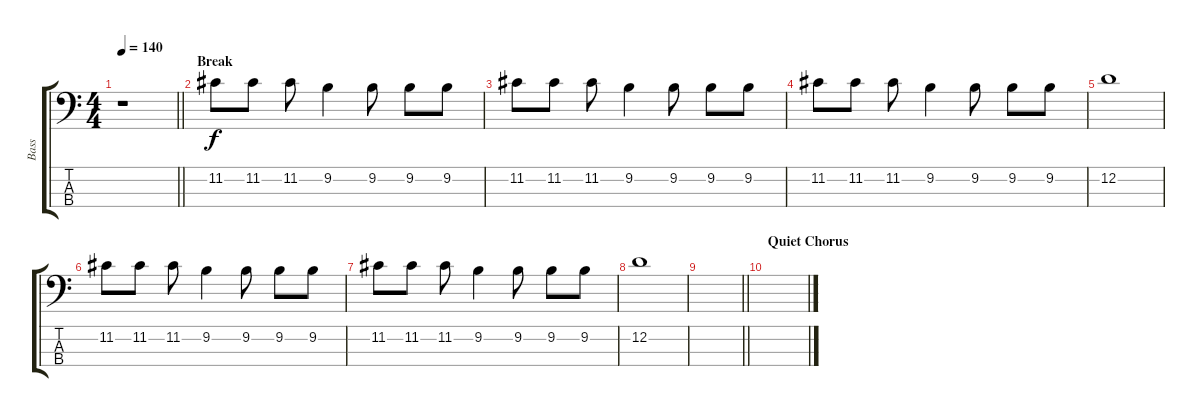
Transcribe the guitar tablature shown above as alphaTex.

\track ("Bass" "Bass") {instrument electricbasspick}
\staff {score tabs}
\tuning (G2 D2 A1 E1) {hide}
\ts (4 4)
\tempo 140
\clef f4
\barLineRight lightlight
\ks c
r.1{dy f} |
\section ("" "Break")
11.2.8 11.2.8 11.2.8 9.2.4 9.2.8 9.2.8 9.2.8 |
11.2.8 11.2.8 11.2.8 9.2.4 9.2.8 9.2.8 9.2.8 |
11.2.8 11.2.8 11.2.8 9.2.4 9.2.8 9.2.8 9.2.8 |
12.2.1 |
11.2.8 11.2.8 11.2.8 9.2.4 9.2.8 9.2.8 9.2.8 |
11.2.8 11.2.8 11.2.8 9.2.4 9.2.8 9.2.8 9.2.8 |
12.2.1 |
\barLineRight lightlight
|
\section ("" "Quiet Chorus")
